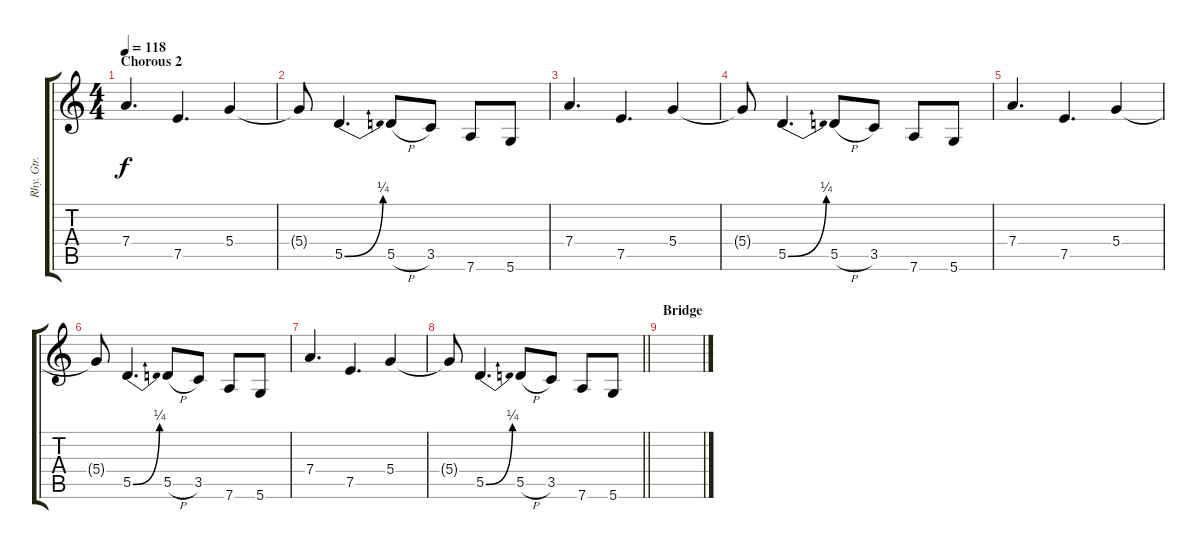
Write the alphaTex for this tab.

\track ("Rhy. Gtr. 3" "Rhy. Gtr. ") {instrument distortionguitar}
\staff {score tabs}
\tuning (E4 B3 G3 D3 A2 D2) {hide}
\ts (4 4)
\section ("" "Chorous 2")
\tempo 118
\clef g2
\ks c
7.4.4{d dy f} 7.5.4{d} 5.4.4 |
5.4{t}.8 5.5{be (bend 0 0 60 1)}.4{d} 5.5{h}.8 3.5.8 7.6.8 5.6.8 |
7.4.4{d} 7.5.4{d} 5.4.4 |
5.4{t}.8 5.5{be (bend 0 0 60 1)}.4{d} 5.5{h}.8 3.5.8 7.6.8 5.6.8 |
7.4.4{d} 7.5.4{d} 5.4.4 |
5.4{t}.8 5.5{be (bend 0 0 60 1)}.4{d} 5.5{h}.8 3.5.8 7.6.8 5.6.8 |
7.4.4{d} 7.5.4{d} 5.4.4 |
\barLineRight lightlight
5.4{t}.8 5.5{be (bend 0 0 60 1)}.4{d} 5.5{h}.8 3.5.8 7.6.8 5.6.8 |
\section ("" "Bridge")
